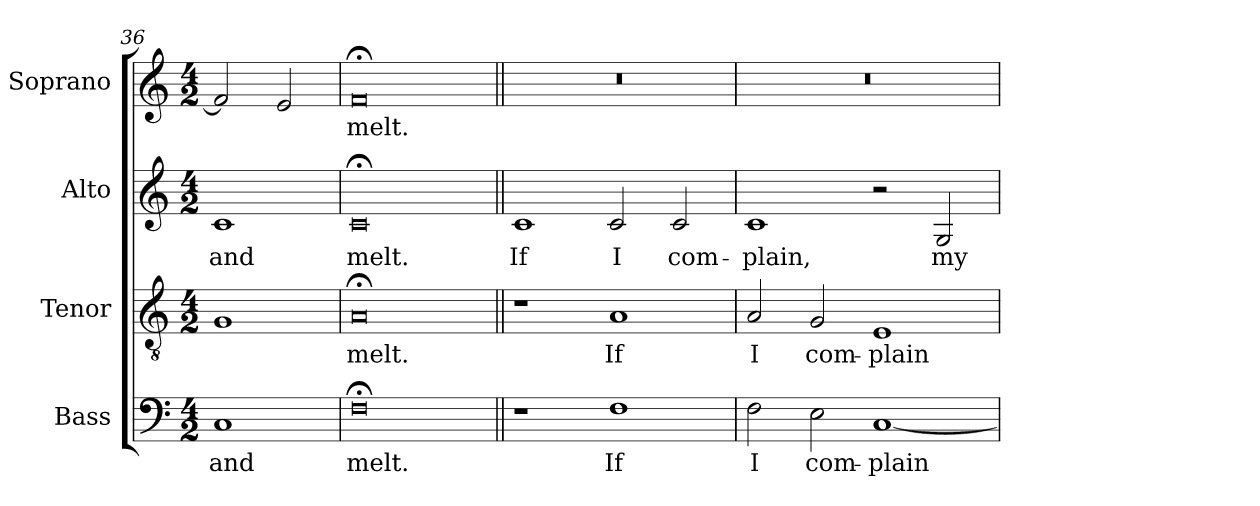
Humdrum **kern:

**kern	**text	**kern	**text	**kern	**text	**kern	**text
*part4	*part4	*part3	*part3	*part2	*part2	*part1	*part1
*staff4	*staff4	*staff3	*staff3	*staff2	*staff2	*staff1	*staff1
*I"Bass	*	*I"Tenor	*	*I"Alto	*	*I"Soprano	*
*I'B.	*	*I'T.	*	*I'A.	*	*I'S.	*
*clefF4	*	*clefGv2	*	*clefG2	*	*clefG2	*
*	*	*ITrd7c12	*	*	*	*	*
*k[]	*	*k[]	*	*k[]	*	*k[]	*
*C:	*	*C:	*	*C:	*	*C:	*
*M4/2	*	*M4/2	*	*M4/2	*	*M4/2	*
=36	=36	=36	=36	=36	=36	=36	=36
!	!LO:LY:b:color=#000000	!	!	!	!	!	!
!	!	!	!	!	!LO:LY:b:color=#000000	!	!
1Ci	and	1GGi	.	1ci	and	2fi/]	.
.	.	.	.	.	.	2ei/	.
=37	=37	=37	=37	=37	=37	=37	=37
!	!LO:LY:b:color=#000000	!	!	!	!	!	!
!	!	!	!LO:LY:b:color=#000000	!	!	!	!
!	!	!	!	!	!LO:LY:b:color=#000000	!	!
!	!	!	!	!	!	!	!LO:LY:b:color=#000000
0F;i	melt.	0AA;i	melt.	0c;i	melt.	0f;i	melt.
!!LO:LB:g=z
=38||	=38||	=38||	=38||	=38||	=38||	=38||	=38||
!	!	!	!	!	!LO:LY:b:color=#000000	!LO:N:vis=1	!
1r	.	1r	.	1ci	If	0r	.
!	!LO:LY:b:color=#000000	!	!	!	!	!	!
!	!	!	!LO:LY:b:color=#000000	!	!	!	!
!	!	!	!	!	!LO:LY:b:color=#000000	!	!
1Fi	If	1AAi	If	2ci/	I	.	.
!	!	!	!	!	!LO:LY:b:color=#000000	!	!
.	.	.	.	2ci/	com-	.	.
=39	=39	=39	=39	=39	=39	=39	=39
!	!LO:LY:b:color=#000000	!	!	!	!	!	!
!	!	!	!LO:LY:b:color=#000000	!	!	!	!
!	!	!	!	!	!LO:LY:b:color=#000000	!LO:N:vis=1	!
2Fi\	I	2AAi/	I	1ci	-plain,	0r	.
!	!LO:LY:b:color=#000000	!	!	!	!	!	!
!	!	!	!LO:LY:b:color=#000000	!	!	!	!
2Ei\	com-	2GGi/	com-	.	.	.	.
!	!LO:LY:b:color=#000000	!	!	!	!	!	!
!	!	!	!LO:LY:b:color=#000000	!	!	!	!
[1Ci	-plain	1EEi	-plain	2r	.	.	.
!	!	!	!	!	!LO:LY:b:color=#000000	!	!
.	.	.	.	2Gi/	my	.	.
=	=	=	=	=	=	=	=
*-	*-	*-	*-	*-	*-	*-	*-
